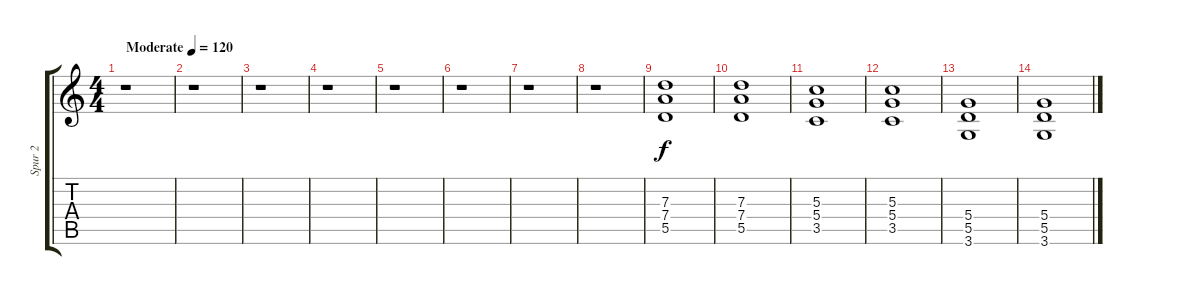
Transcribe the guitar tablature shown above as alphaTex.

\track ("Spur 2" "Spur 2") {instrument distortionguitar}
\staff {score tabs}
\tuning (E4 B3 G3 D3 A2 E2) {hide}
\ts (4 4)
\tempo (120 "Moderate")
\clef g2
\ks c
r.1{dy f instrument distortionguitar} |
r.1 |
r.1 |
r.1 |
r.1 |
r.1 |
r.1 |
r.1 |
(7.3 7.4 5.5).1 |
(7.3 7.4 5.5).1 |
(5.3 5.4 3.5).1 |
(5.3 5.4 3.5).1 |
(5.4 5.5 3.6).1 |
(5.4 5.5 3.6).1
